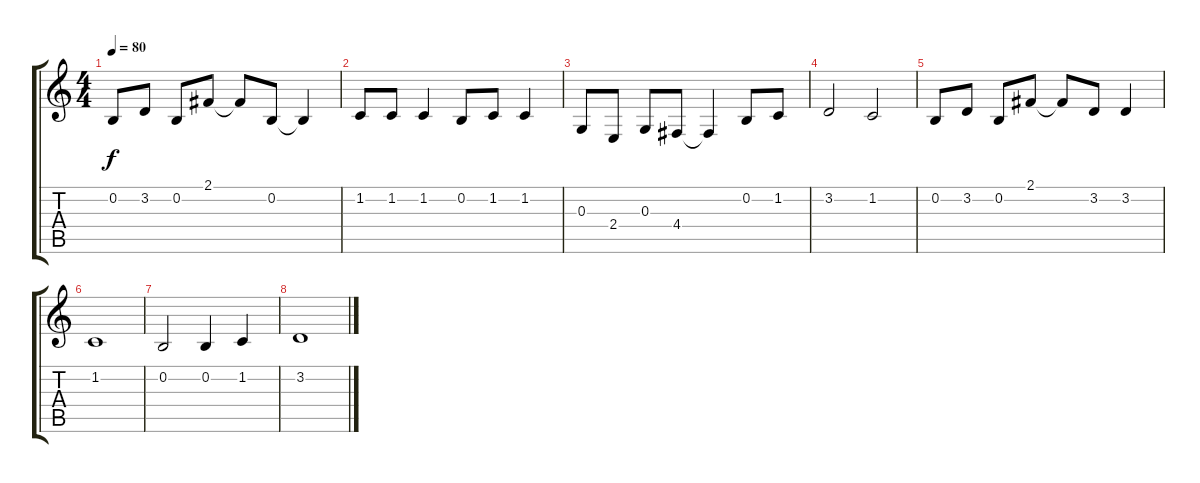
\track "" {instrument brightacousticpiano}
\staff {score tabs}
\tuning (E4 B3 G3 D3 A2 E2) {hide}
\ts (4 4)
\tempo 80
\clef g2
\ks c
0.2.8{txt "" dy f} 3.2.8{txt ""} 0.2.8{txt ""} 2.1.8{txt ""} 2.1{t}.8 0.2.8{txt ""} 0.2{t}.4 |
1.2.8{txt ""} 1.2.8{txt ""} 1.2.4{txt ""} 0.2.8{txt ""} 1.2.8{txt ""} 1.2.4{txt ""} |
0.3.8{txt ""} 2.4.8{txt ""} 0.3.8{txt ""} 4.4.8{txt ""} 4.4{t}.4 0.2.8{txt ""} 1.2.8 |
3.2.2 1.2.2 |
0.2.8 3.2.8 0.2.8 2.1.8 2.1{t}.8 3.2.8 3.2.4 |
1.2.1 |
0.2.2 0.2.4{txt ""} 1.2.4{txt ""} |
3.2.1{txt ""}
